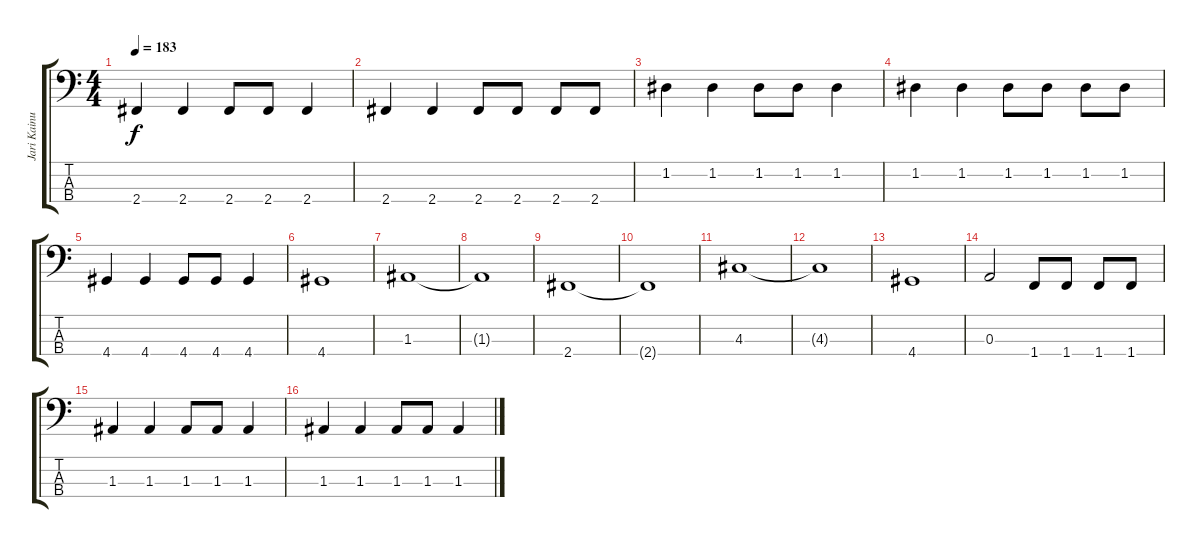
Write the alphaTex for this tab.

\track ("Jari Kainulainen" "Jari Kainu") {instrument electricbassfinger}
\staff {score tabs}
\tuning (G2 D2 A1 E1) {hide}
\ts (4 4)
\tempo 183
\clef f4
\ks c
2.4.4{dy f} 2.4.4 2.4.8 2.4.8 2.4.4 |
2.4.4 2.4.4 2.4.8 2.4.8 2.4.8 2.4.8 |
1.2.4 1.2.4 1.2.8 1.2.8 1.2.4 |
1.2.4 1.2.4 1.2.8 1.2.8 1.2.8 1.2.8 |
4.4.4 4.4.4 4.4.8 4.4.8 4.4.4 |
4.4.1 |
1.3.1 |
1.3{t}.1 |
2.4.1 |
2.4{t}.1 |
4.3.1 |
4.3{t}.1 |
4.4.1 |
0.3.2 1.4.8 1.4.8 1.4.8 1.4.8 |
1.3.4 1.3.4 1.3.8 1.3.8 1.3.4 |
1.3.4 1.3.4 1.3.8 1.3.8 1.3.4
